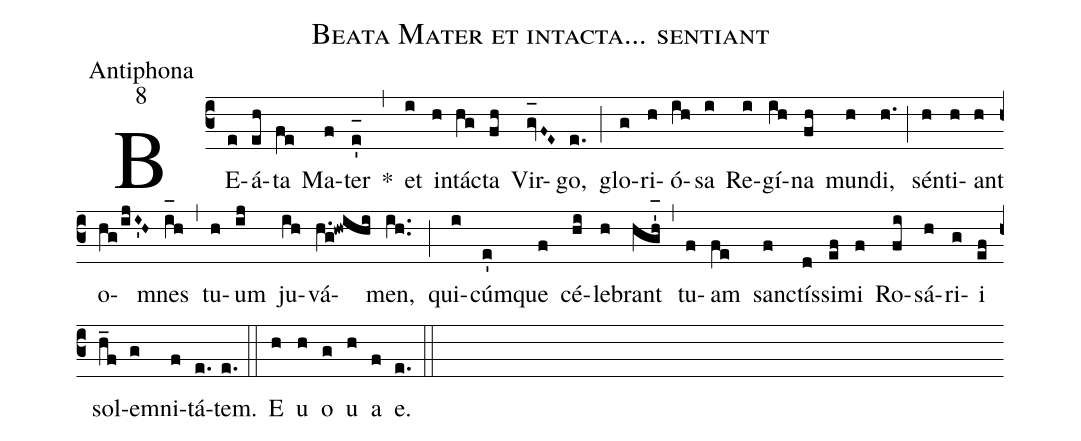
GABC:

name:Beata Mater et intacta... sentiant;
office-part:Antiphona;
mode:8;
%%
(c3) BE(e)á(eh)ta(fe) Ma(f)ter(e'_[oh:h]) *(,) et(i) in(h)tá(hg)cta(fh) Vir(gv_[oh:h]F~E~)go,(e.) (;) glo(g)ri(h)ó(ih)sa(i) Re(i)gí(ih)na(fh) mun(h)di,(h.) (;) sén(h)ti(h)ant(h) o(hg/ijI~'H~)mnes(i_[oh:h]h) (,) tu(h)um(ij) ju(ih)vá(h.g!hwihi)men,(ih..) (;) qui(i)cúm(e')que(f) cé(hi)le(h)brant(hgh'_) (,) tu(f)am(fe) san(f)ctís(d)si(ef)mi(f) Ro(fi)sá(h)ri(g)i(ef) sol(h_f)e(g)mni(f)tá(e.)tem.(e.) (::) <eu>E(h) u(h) o(g) u(h) a(f) e.</eu>(e.) (::)
